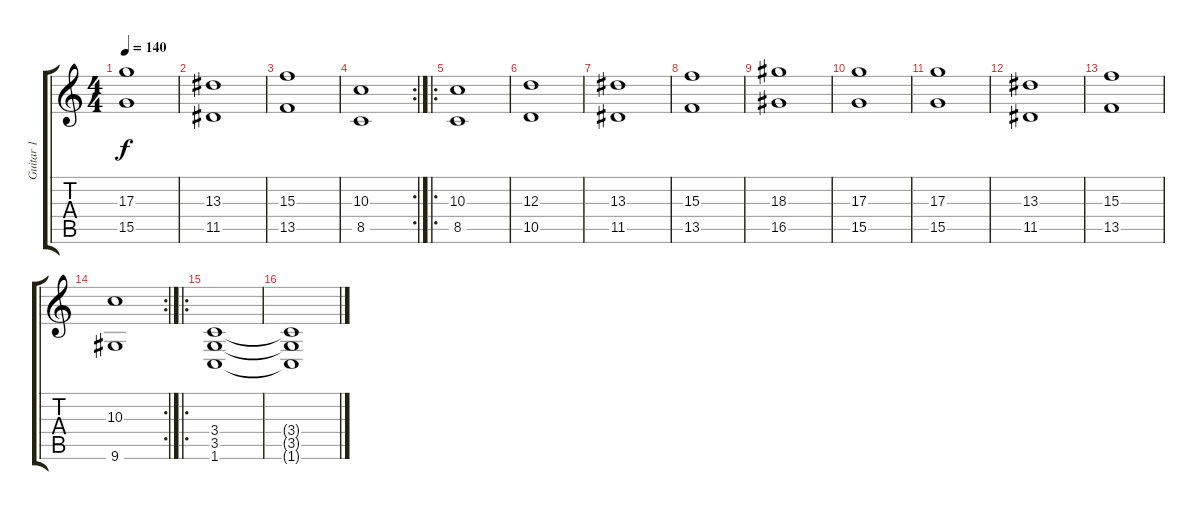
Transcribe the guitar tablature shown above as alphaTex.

\track ("Guitar 1" "Guitar 1") {instrument electricguitarjazz}
\staff {score tabs}
\tuning (B3 Gb3 D3 A2 E2 B1) {hide}
\ts (4 4)
\tempo 140
\clef g2
\ks c
(17.3 15.5).1{dy f} |
(13.3 11.5).1 |
(15.3 13.5).1 |
\rc 2
(10.3 8.5).1 |
\ro
(10.3 8.5).1 |
(12.3 10.5).1 |
(13.3 11.5).1 |
(15.3 13.5).1 |
(18.3 16.5).1 |
(17.3 15.5).1 |
(17.3 15.5).1 |
(13.3 11.5).1 |
(15.3 13.5).1 |
\rc 2
(10.3 9.6).1 |
\ro
(3.4 3.5 1.6).1 |
(3.4{t} 3.5{t} 1.6{t}).1
